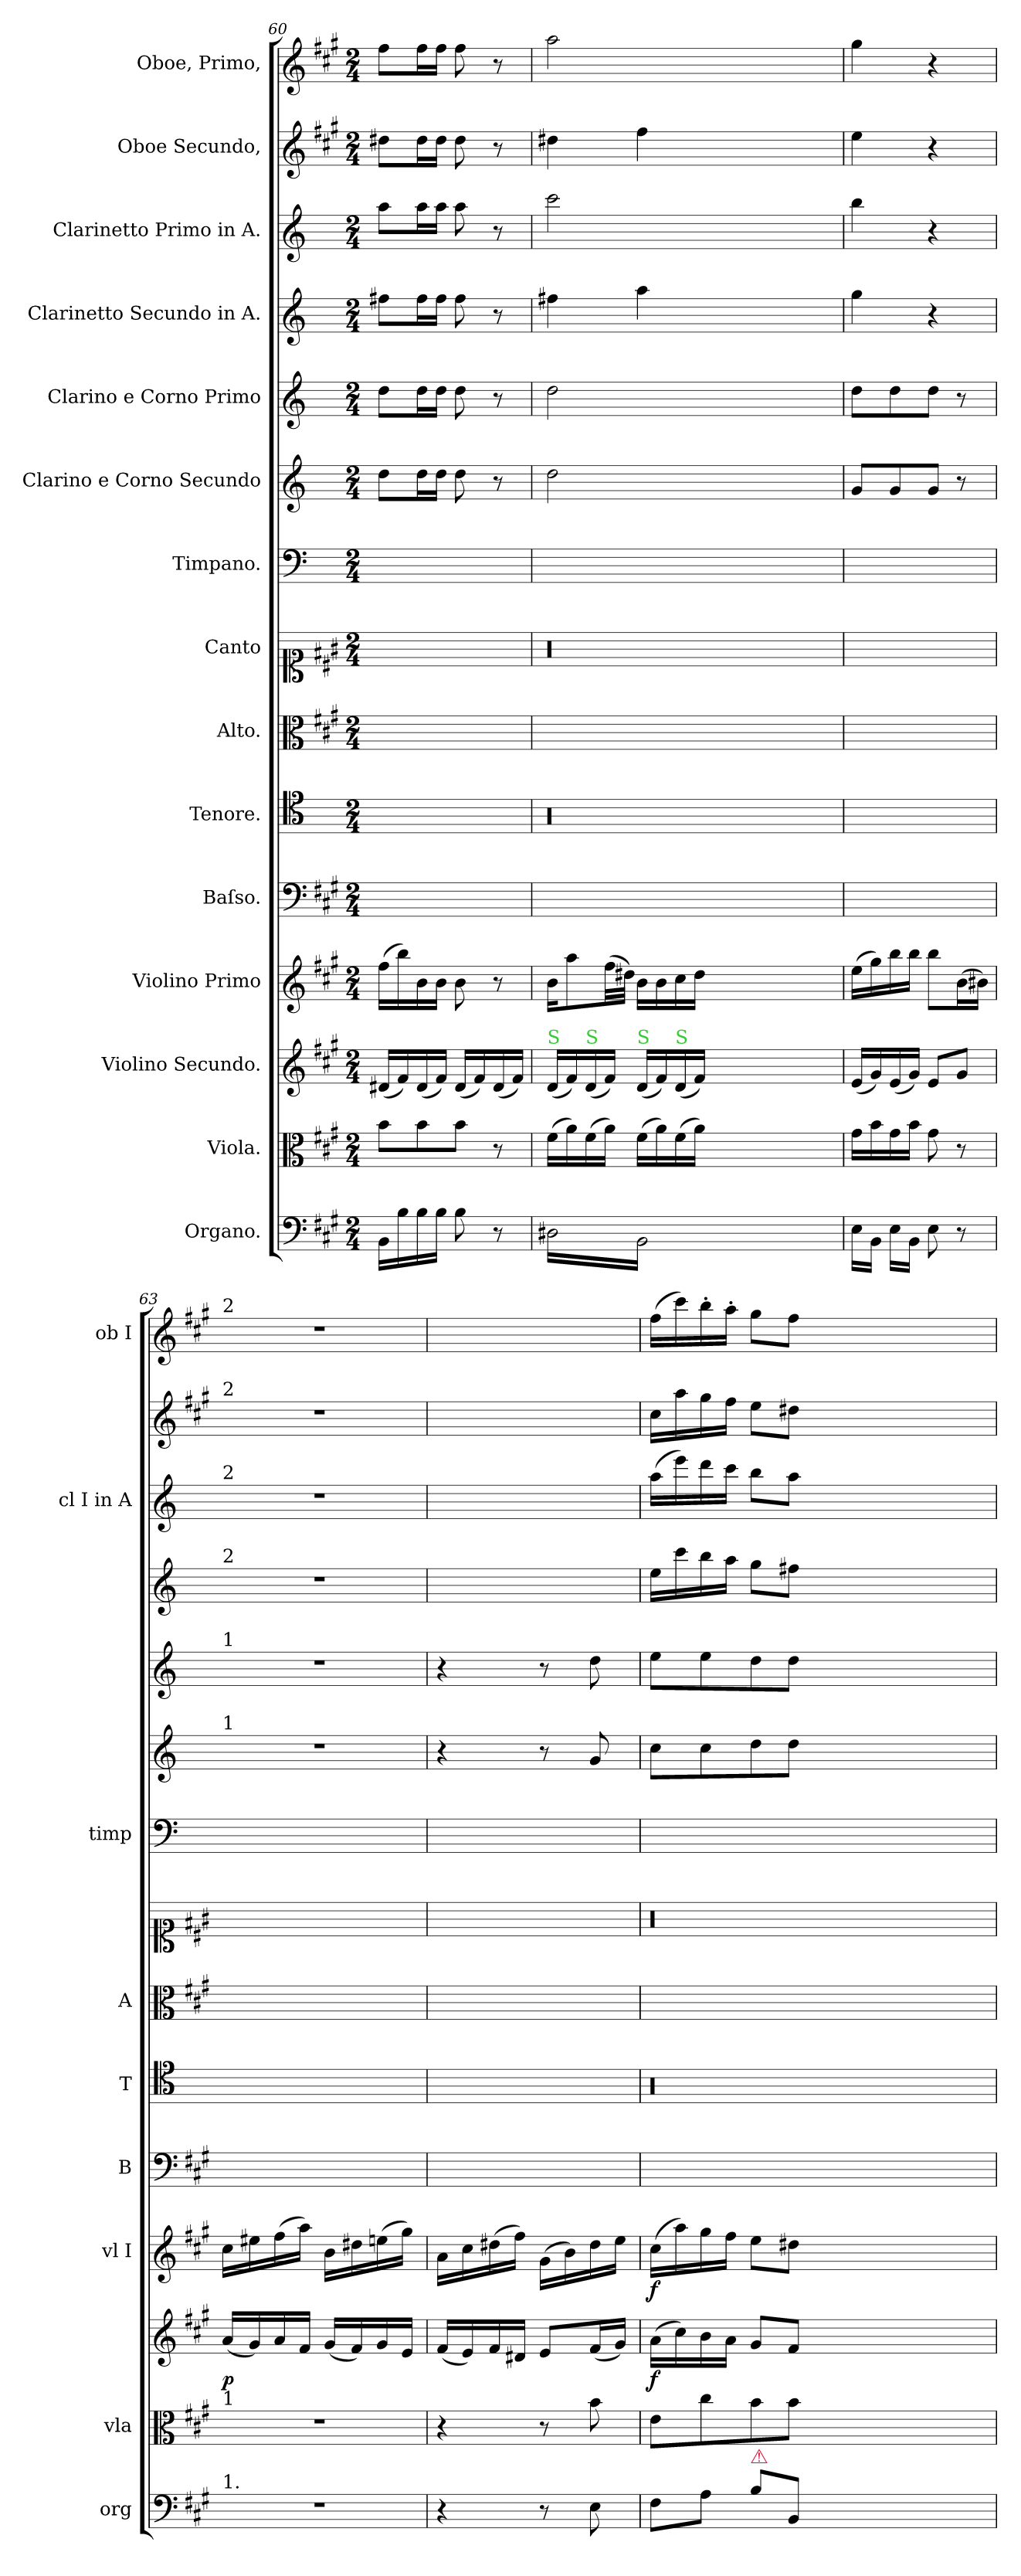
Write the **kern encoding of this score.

**kern	**kern	**kern	**dynam	**kern	**dynam	**kern	**kern	**kern	**kern	**kern	**kern	**kern	**kern	**kern	**kern	**kern
*part15	*part14	*part13	*part13	*part12	*part12	*part11	*part10	*part9	*part8	*part7	*part6	*part5	*part4	*part3	*part2	*part1
*staff15	*staff14	*staff13	*staff13	*staff12	*staff12	*staff11	*staff10	*staff9	*staff8	*staff7	*staff6	*staff5	*staff4	*staff3	*staff2	*staff1
*I"Organo.	*I"Viola.	*I"Violino Secundo.	*	*I"Violino Primo	*	*I"Baſso.	*I"Tenore.	*I"Alto.	*I"Canto	*I"Timpano.	*I"Clarino e Corno Secundo	*I"Clarino e Corno Primo	*I"Clarinetto Secundo in A.	*I"Clarinetto Primo in A.	*I"Oboe Secundo,	*I"Oboe, Primo,
*I'org	*I'vla	*	*	*I'vl I	*	*I'B	*I'T	*I'A	*	*I'timp	*	*	*	*I'cl I in A	*	*I'ob I
*clefF4	*clefC3	*clefG2	*	*clefG2	*	*clefF4	*clefC4	*clefC3	*clefC1	*clefF4	*clefG2	*clefG2	*clefG2	*clefG2	*clefG2	*clefG2
*	*	*	*	*	*	*	*	*	*	*	*ITrd2c3	*ITrd2c3	*ITrd2c3	*ITrd2c3	*	*
*k[f#c#g#]	*k[f#c#g#]	*k[f#c#g#]	*	*k[f#c#g#]	*	*k[f#c#g#]	*	*k[f#c#g#]	*k[f#c#g#]	*k[]	*k[f#c#g#]	*k[f#c#g#]	*k[f#c#g#]	*k[f#c#g#]	*k[f#c#g#]	*k[f#c#g#]
*A:	*A:	*A:	*	*A:	*	*A:	*	*A:	*A:	*	*	*	*	*	*A:	*A:
*M2/4	*M2/4	*M2/4	*	*M2/4	*	*M2/4	*M2/4	*M2/4	*M2/4	*M2/4	*M2/4	*M2/4	*M2/4	*M2/4	*M2/4	*M2/4
=60	=60	=60	=60	=60	=60	=60	=60	=60	=60	=60	=60	=60	=60	=60	=60	=60
16BB\LL	8b\L	(16d#X/LL	.	(16ff#\LL	.	2ryy	2ryy	2ryy	2ryy	2ryy	8b\L	8b\L	8dd#X\L	8ff#\L	8dd#X\L	8ff#\L
16B\	.	16f#/)	.	16bb\)	.	.	.	.	.	.	.	.	.	.	.	.
16B\	8b\	(16d#/	.	16b\	.	.	.	.	.	.	16b\L	16b\L	16dd#\L	16ff#\L	16dd#\L	16ff#\L
16B\JJ	.	16f#/JJ)	.	16b\JJ	.	.	.	.	.	.	16b\JJ	16b\JJ	16dd#\JJ	16ff#\JJ	16dd#\JJ	16ff#\JJ
8B\	8b\J	(16d#/LL	.	8b\	.	.	.	.	.	.	8b\	8b\	8dd#\	8ff#\	8dd#\	8ff#\
.	.	16f#/)	.	.	.	.	.	.	.	.	.	.	.	.	.	.
8r	8r	(16d#/	.	8r	.	.	.	.	.	.	8r	8r	8r	8r	8r	8r
.	.	16f#/JJ)	.	.	.	.	.	.	.	.	.	.	.	.	.	.
=61	=61	=61	=61	=61	=61	=61	=61	=61	=61	=61	=61	=61	=61	=61	=61	=61
!	!	!LO:TX:a:color=limegreen:t=S	!	!	!	!	!	!	!	!	!	!	!	!	!	!
!	!	!	!	!	!	!	!LO:N:vis=00	!	!LO:N:vis=00	!	!	!	!	!	!	!
*tremolo	*	*	*	*	*	*	*	*	*	*	*	*	*	*	*	*
16D#X\LL	(16f#\LL	(16d/LL	.	16b\KL	.	2ryy	0r	2ryy	0r	2ryy	2b\	2b\	4dd#X\	2aa\	4dd#X\	2aa\
16BB\	16a\)	16f#/)	.	8aa\	.	.	.	.	.	.	.	.	.	.	.	.
!	!	!LO:TX:a:color=limegreen:t=S	!	!	!	!	!	!	!	!	!	!	!	!	!	!
16D#X\	(16f#\	(16d/	.	.	.	.	.	.	.	.	.	.	.	.	.	.
16BB\	16a\JJ)	16f#/JJ)	.	(32ff#\LL	.	.	.	.	.	.	.	.	.	.	.	.
.	.	.	.	32dd#X\JJJ)	.	.	.	.	.	.	.	.	.	.	.	.
!	!	!LO:TX:a:color=limegreen:t=S	!	!	!	!	!	!	!	!	!	!	!	!	!	!
16D#X\	(16f#\LL	(16d/LL	.	16b\LL	.	.	.	.	.	.	.	.	4ff#\	.	4ff#\	.
16BB\	16a\)	16f#/)	.	16b\	.	.	.	.	.	.	.	.	.	.	.	.
!	!	!LO:TX:a:color=limegreen:t=S	!	!	!	!	!	!	!	!	!	!	!	!	!	!
16D#X\	(16f#\	(16d/	.	16cc#\	.	.	.	.	.	.	.	.	.	.	.	.
16BB\JJ	16a\JJ)	16f#/JJ)	.	16dd#\JJ	.	.	.	.	.	.	.	.	.	.	.	.
*Xtremolo	*	*	*	*	*	*	*	*	*	*	*	*	*	*	*	*
1.ryy	1.ryy	1.ryy	.	1.ryy	.	1.ryy	.	1.ryy	.	1.ryy	1.ryy	1.ryy	1.ryy	1.ryy	1.ryy	1.ryy
.	.	.	.	.	.	.	.	.	.	.	.	.	.	.	.	.
.	.	.	.	.	.	.	.	.	.	.	.	.	.	.	.	.
.	.	.	.	.	.	.	.	.	.	.	.	.	.	.	.	.
=62	=62	=62	=62	=62	=62	=62	=62	=62	=62	=62	=62	=62	=62	=62	=62	=62
16E\LL	16g#\LL	(16e/LL	.	(16ee\LL	.	2ryy	2ryy	2ryy	2ryy	2ryy	8e/L	8b\L	4ee\	4gg#\	4ee\	4gg#\
16BB\JJ	16b\	16g#/)	.	16gg#\)	.	.	.	.	.	.	.	.	.	.	.	.
16E\LL	16g#\	(16e/	.	16bb\	.	.	.	.	.	.	8e/	8b\	.	.	.	.
16BB\JJ	16b\JJ	16g#/JJ)	.	16bb\JJ	.	.	.	.	.	.	.	.	.	.	.	.
8E\	8g#\	8e/L	.	8bb\L	.	.	.	.	.	.	8e/J	8b\J	4r	4r	4r	4r
!	!	!	!	!	!LO:DY:b	!	!	!	!	!	!	!	!	!	!	!
8r	8r	8g#/J	.	(16b\L	piano	.	.	.	.	.	8r	8r	.	.	.	.
.	.	.	.	16b#X\JJ)	.	.	.	.	.	.	.	.	.	.	.	.
=63	=63	=63	=63	=63	=63	=63	=63	=63	=63	=63	=63	=63	=63	=63	=63	=63
!	!	!	!	!	!	!	!	!	!	!	!	!	!	!	!	!LO:TX:a:t=2
!	!	!	!	!	!	!	!	!	!	!	!	!	!	!	!LO:TX:a:t=2	!
!	!	!	!	!	!	!	!	!	!	!	!	!	!	!LO:TX:a:t=2	!	!
!	!	!	!	!	!	!	!	!	!	!	!	!	!LO:TX:a:t=2	!	!	!
!	!	!	!	!	!	!	!	!	!	!	!	!LO:TX:a:t=1	!	!	!	!
!	!	!	!	!	!	!	!	!	!	!	!LO:TX:a:t=1	!	!	!	!	!
!	!LO:TX:a:t=1	!	!	!	!	!	!	!	!	!	!	!	!	!	!	!
!LO:TX:a:t=1.	!	!	!	!	!	!	!	!	!	!	!	!	!	!	!	!
!	!	!	!	!	!	!	!	!	!	!	!	!	!LO:N:vis=0	!LO:N:vis=0	!LO:N:vis=0	!LO:N:vis=0
2r	2r	(16a/LL	p	16cc#\LL	.	2ryy	2ryy	2ryy	2ryy	2ryy	2r	2r	2r	2r	2r	2r
.	.	16g#/)	.	16ee#X\	.	.	.	.	.	.	.	.	.	.	.	.
.	.	16a/	.	(16ff#\	.	.	.	.	.	.	.	.	.	.	.	.
.	.	16f#/JJ	.	16aa\JJ)	.	.	.	.	.	.	.	.	.	.	.	.
.	.	(16g#/LL	.	16b\LL	.	.	.	.	.	.	.	.	.	.	.	.
.	.	16f#/)	.	16dd#X\	.	.	.	.	.	.	.	.	.	.	.	.
.	.	16g#/	.	(16een\	.	.	.	.	.	.	.	.	.	.	.	.
.	.	16e/JJ	.	16gg#\JJ)	.	.	.	.	.	.	.	.	.	.	.	.
=64	=64	=64	=64	=64	=64	=64	=64	=64	=64	=64	=64	=64	=64	=64	=64	=64
4r	4r	(16f#/LL	.	16a\LL	.	2ryy	2ryy	2ryy	2ryy	2ryy	4r	4r	2ryy	2ryy	2ryy	2ryy
.	.	16e/)	.	16cc#\	.	.	.	.	.	.	.	.	.	.	.	.
.	.	16f#/	.	(16dd#X\	.	.	.	.	.	.	.	.	.	.	.	.
.	.	16d#X/JJ	.	16ff#\JJ)	.	.	.	.	.	.	.	.	.	.	.	.
8r	8r	8e/L	.	(16g#\LL	.	.	.	.	.	.	8r	8r	.	.	.	.
.	.	.	.	16b\)	.	.	.	.	.	.	.	.	.	.	.	.
8E\	8b\	(16f#/L	.	16dd#\	.	.	.	.	.	.	8e/	8b\	.	.	.	.
.	.	16g#/JJ)	.	16ee\JJ	.	.	.	.	.	.	.	.	.	.	.	.
=65	=65	=65	=65	=65	=65	=65	=65	=65	=65	=65	=65	=65	=65	=65	=65	=65
!	!	!	!	!	!	!	!LO:N:vis=00	!	!LO:N:vis=00	!	!	!	!	!	!	!
8F#\L	8e\L	(16a\LL	f	(16cc#\LL	f	2ryy	0r	2ryy	0r	2ryy	8a\L	8cc#\L	16cc#\LL	(16ff#\LL	16cc#\LL	(16ff#\LL
.	.	16cc#\)	.	16aa\)	.	.	.	.	.	.	.	.	16aa\	16ccc#\)	16aa\	16ccc#\)
8A\J	8cc#\	16b\	.	16gg#\	.	.	.	.	.	.	8a\	8cc#\	16gg#\	16bb\	16gg#\	16bb'\
.	.	16a\JJ	.	16ff#\JJ	.	.	.	.	.	.	.	.	16ff#\JJ	16aa\JJ	16ff#\JJ	16aa'\JJ
!LO:TX:a:color=crimson:t=⚠	!	!	!	!	!	!	!	!	!	!	!	!	!	!	!	!
8B\L	8b\	8g#/L	.	8ee\L	.	.	.	.	.	.	8b\	8b\	8ee\L	8gg#\L	8ee\L	8gg#\L
8BB/J	8b\J	8f#/J	.	8dd#X\J	.	.	.	.	.	.	8b\J	8b\J	8dd#X\J	8ff#\J	8dd#X\J	8ff#\J
1.ryy	1.ryy	1.ryy	.	1.ryy	.	1.ryy	.	1.ryy	.	1.ryy	1.ryy	1.ryy	1.ryy	1.ryy	1.ryy	1.ryy
=	=	=	=	=	=	=	=	=	=	=	=	=	=	=	=	=
*-	*-	*-	*-	*-	*-	*-	*-	*-	*-	*-	*-	*-	*-	*-	*-	*-
